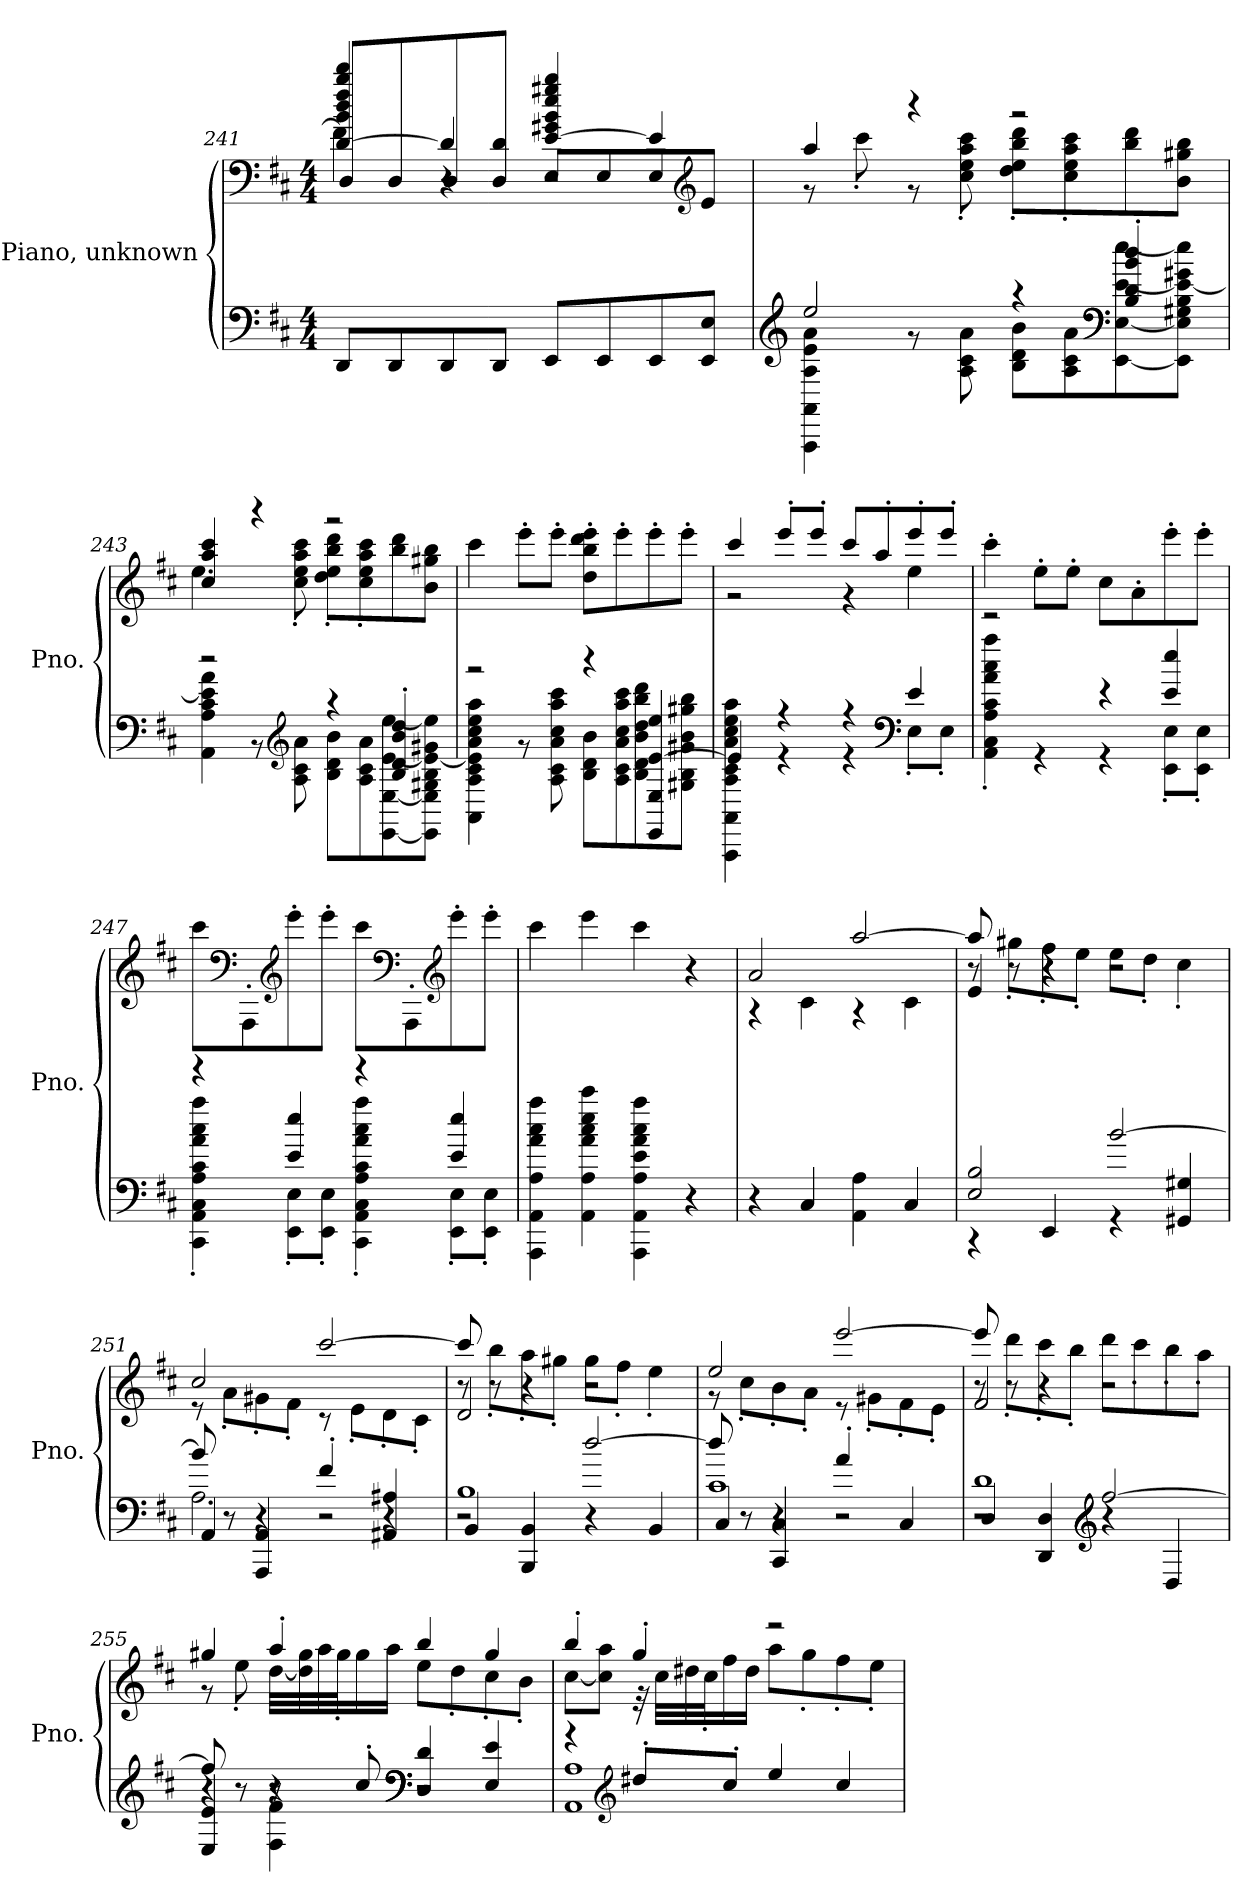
**kern	**kern
*part1	*part1
*staff2	*staff1
*I"Piano, unknown	*
*I'Pno.	*
!!LO:LB:g=z
*clefF4	*clefF4
*k[f#c#]	*k[f#c#]
*M4/4	*M4/4
=241	=241
*	*^
*	*	*^
8DD/L	[4d/ 4b/ 4dd/ 4ff#/ 4bb/ 4ddd/	4f#\]	8D/L
8DD/	.	.	8D/
8DD/	4d/]	4r	8D/
8DD/J	.	.	8D/ 8d/J
8EE/L	[4e/ 4g#X/ 4b/ 4ee/ 4gg#X/ 4bb/	2r	8E/L
8EE/	.	.	8E/
8EE/	4e/]	.	8E/
*	*clefG2	*	*
8EE/ 8E/J	.	.	8e/J
*	*v	*v	*v
=242	=242
*clefG2	*
*^	*^
2ee/	4AAA\ 4AA\ 4A\ 4e\ 4a\	4aa/	8r
.	.	.	8ccc#'\
.	8r	4r	8r
.	8A\ 8c#\ 8a\	.	8cc#\' 8ee\' 8aa\' 8ccc#\'
4r	8B\ 8d\ 8b\L	2r	8dd\' 8ee\' 8bb\' 8ddd\'L
.	8A\ 8c#\ 8a\	.	8cc#\' 8ee\' 8aa\' 8ccc#\'
*clefF4	*	*	*
4B/' 4d/' 4b/' 4dd/'	[8EE\ [8E\ [8e\ [8ee\	.	8bb\ 8ddd\
.	8EE\] 8E\] 8G#X\ 8B\ 8e\_ 8g#X\ 8ee\]J	.	8b\ 8gg#X\ 8bb\J
=243	=243	=243	=243
2r	4AA\ 4A\ 4c#\ 4e\] 4a\	4cc#/ 4aa/ 4ccc#/	4.ee\
.	8r	4r	.
*clefG2	*	*	*
.	8A\ 8c#\ 8a\	.	8cc#\' 8ee\' 8aa\' 8ccc#\'
4r	8B\ 8d\ 8b\L	2r	8dd\' 8ee\' 8bb\' 8ddd\'L
.	8A\ 8c#\ 8a\	.	8cc#\' 8ee\' 8aa\' 8ccc#\'
4B/' 4d/' 4b/' 4dd/'	[8EE\ [8E\ [8e\ [8ee\	.	8bb\ 8ddd\
.	8EE\] 8E\] 8G#X\ 8B\ 8e\_ 8g#X\ 8ee\]J	.	8b\ 8gg#X\ 8bb\J
*	*	*v	*v
!!LO:LB:g=z
=244	=244	=244
2r	4AA\ 4A\ 4c#\ 4e\] 4a\ 4cc#\ 4ee\ 4aa\	4ccc#\
.	8r	8eee'\L
.	8A\ 8c#\ 8a\ 8cc#\ 8aa\ 8ccc#\	8eee'\J
4r	8B\ 8d\ 8b\L	8dd\' 8bb\' 8ddd\' 8eee\'L
.	8A\ 8c#\ 8a\ 8cc#\ 8aa\ 8ccc#\	8eee'\
4EE/ 4E/ [4e/ 4ee/	8B\ 8d\ 8b\ 8dd\ 8bb\ 8ddd\	8eee'\
.	8G#X\ 8B\ 8g#X\ 8b\ 8gg#X\ 8bb\J	8eee'\J
=245	=245	=245
*	*	*^
4e/]	4AAA\ 4AA\ 4A\ 4c#\ 4a\ 4cc#\ 4ee\ 4aa\	4ccc#/	2r
4r	4r	8eee'/L	.
.	.	8eee'/J	.
4r	4r	8ccc#/L	4r
.	.	8aa'/	.
*clefF4	*	*	*
4e/	8E'\L	8eee'/	4ee\
.	8E'\J	8eee'/J	.
*	*	*v	*v
=246	=246	=246
2r	4AA\' 4C#\' 4A\' 4c#\' 4a\' 4cc#\' 4aa\'	4ccc#'\
.	4r	8ee'\L
.	.	8ee'\J
4r	4r	8cc#\L
.	.	8a'\
4e/ 4ee/	8EE\' 8E\'L	8eee'\
.	8EE\' 8E\'J	8eee'\J
!!LO:LB:g=z
=247	=247	=247
4r	4CC#\' 4AA\' 4C#\' 4A\' 4c#\' 4a\' 4cc#\' 4aa\'	8ccc#\L
*	*	*clefF4
.	.	8AAA'\
*	*	*clefG2
4e/ 4ee/	8EE\' 8E\'L	8eee'\
.	8EE\' 8E\'J	8eee'\J
4r	4CC#\' 4AA\' 4C#\' 4A\' 4c#\' 4a\' 4cc#\' 4aa\'	8ccc#\L
*	*	*clefF4
.	.	8AAA'\
*	*	*clefG2
4e/ 4ee/	8EE\' 8E\'L	8eee'\
.	8EE\' 8E\'J	8eee'\J
*v	*v	*
=248	=248
4AAA\ 4AA\ 4A\ 4a\ 4cc#\ 4aa\	4ccc#\
4AA\ 4A\ 4a\ 4cc#\ 4ee\ 4ccc#\	4eee\
4AAA\ 4AA\ 4A\ 4e\ 4a\ 4cc#\ 4aa\	4ccc#\
4r	4r
=249	=249
*	*^
4r	2a/	4r
4C#/	.	4c#\
4AA\ 4A\	[2aa/	4r
4C#/	.	4c#\
=250	=250	=250
*^	*	*^
2E/ 2B/	4r	8aa/]	8r	4e/
.	.	8r	8gg#X'\L	.
.	4EE/	4r	8ff#'\	4r
.	.	.	8ee'\J	.
[2b/	4r	2r	8ee\L	2r
.	.	.	8dd'\J	.
.	4GG#X/ 4G#X/	.	4cc#'\	.
*	*	*	*v	*v
!!LO:PB:g=z
=251	=251	=251	=251
*	*^	*	*
8b/]	2.A\	4AA/	2cc#/	8r
8r	.	.	.	8a'\L
4r	.	4AAA/ 4AA/	.	8g#X'\
.	.	.	.	8f#'\J
2r	.	4f#'/	[2ccc#/	8r
.	.	.	.	8e'\L
.	4r	4AA#X/ 4A#X/	.	8d'\
.	.	.	.	8c#'\J
=252	=252	=252	=252	=252
*	*	*	*	*^
2r	1B	4BB/	8ccc#/]	8r	2d/
.	.	.	8r	8bb'\L	.
.	.	4BBB/ 4BB/	4r	8aa'\	.
.	.	.	.	8gg#X'\J	.
[2dd/	.	4r	2r	8gg#\L	2r
.	.	.	.	8ff#'\J	.
.	.	4BB/	.	4ee'\	.
*	*	*	*	*v	*v
=253	=253	=253	=253	=253
8dd/]	1c#	4C#/	2ee/	8r
8r	.	.	.	8cc#'\L
4r	.	4CC#/ 4C#/	.	8b'\
.	.	.	.	8a'\J
2r	.	4a'/	[2eee/	8r
.	.	.	.	8g#X'\L
.	.	4C#/	.	8f#'\
.	.	.	.	8e'\J
=254	=254	=254	=254	=254
*	*	*	*	*^
2r	1d	4D/	8eee/]	8r	2f#/
.	.	.	8r	8ddd'\L	.
.	.	4DD/ 4D/	4r	8ccc#'\	.
.	.	.	.	8bb'\J	.
*clefG2	*	*	*	*	*
[2ff#/	.	4r	2r	8ddd\L	2r
.	.	.	.	8ccc#'\	.
.	.	4D/	.	8bb'\	.
.	.	.	.	8aa'\J	.
*	*	*	*	*v	*v
!!LO:LB:g=z
=255	=255	=255	=255	=255
8ff#/]	4r	4E/ 4e/	4gg#X/	8r
8r	.	.	.	8ee'\
4r	4F#\ 4f#\	8r	4aa'/	[32dd\LLL
.	.	.	.	32dd\] 32gg#\
.	.	.	.	32aa\
.	.	.	.	32gg#'\J
.	.	8cc#'/	.	16gg#\
.	.	.	.	16aa\JJ
*clefF4	*	*	*	*
2r	2r	4D/ 4d/	4bb/	8ee\L
.	.	.	.	8dd'\
.	.	4E/ 4e/	4gg#/	8cc#'\
.	.	.	.	8b'\J
*	*v	*v	*	*
=256	=256	=256	=256
4r	1AA 1A	4bb'/	[8cc#\L
.	.	.	8cc#\] 8aa\J
*clefG2	*	*	*
8dd#X'/L	.	4gg'/	32r
.	.	.	32cc#\LLL
.	.	.	32dd#X\
.	.	.	32cc#'\J
8cc#'/J	.	.	16ff#\
.	.	.	16dd#\JJ
4ee/	.	2r	8aa\L
.	.	.	8gg'\
4cc#/	.	.	8ff#'\
.	.	.	8ee'\J
*v	*v	*	*
*	*v	*v
=	=
*-	*-
